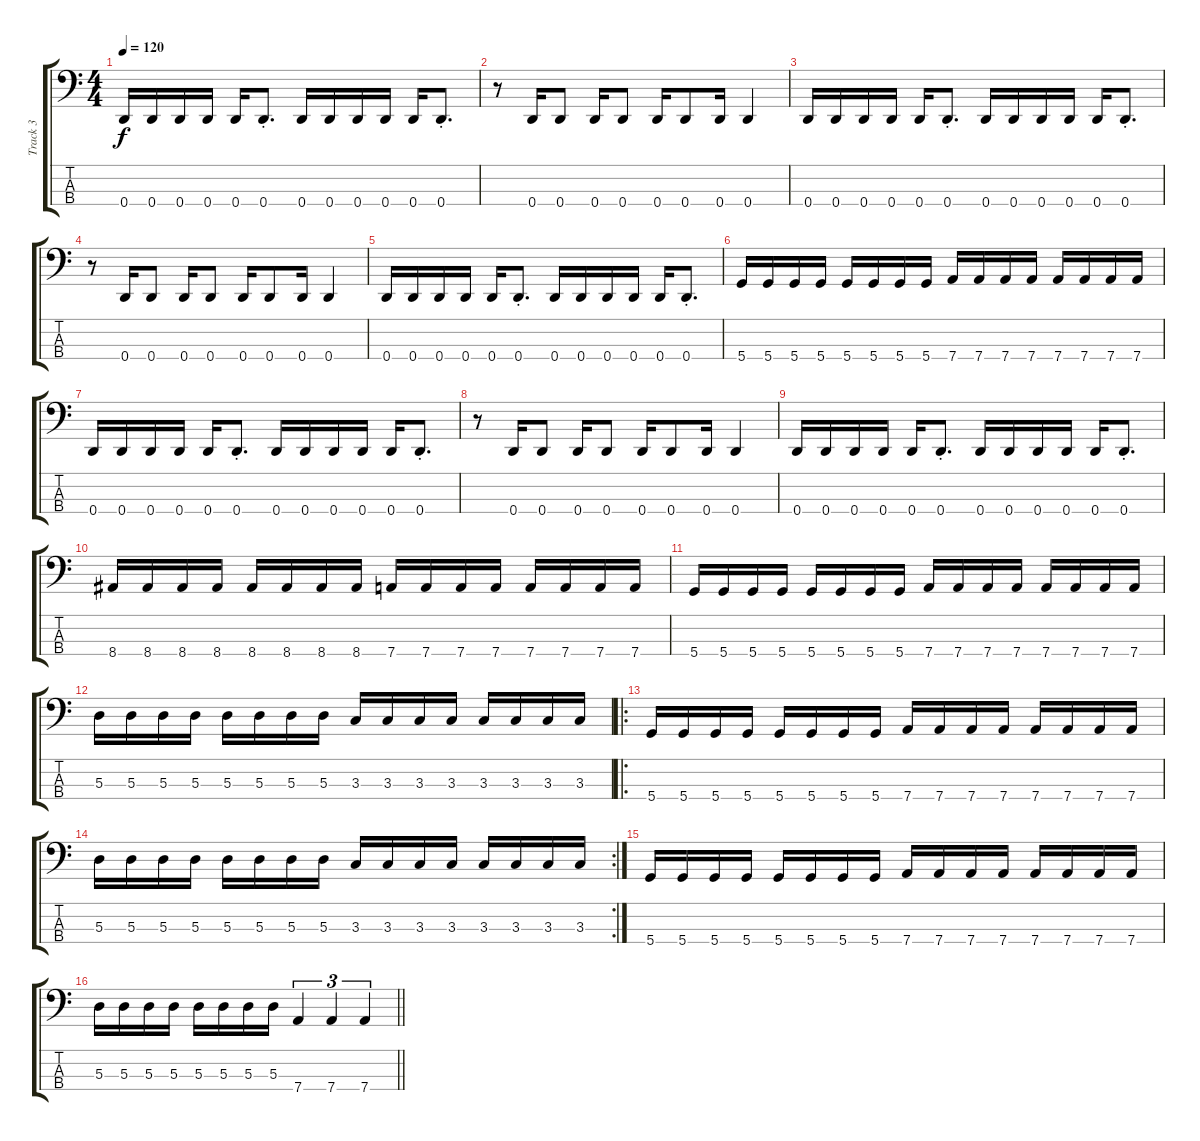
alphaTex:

\track ("Track 3" "Track 3") {instrument electricbasspick}
\staff {score tabs}
\tuning (G2 D2 A1 D1) {hide}
\ts (4 4)
\tempo 120
\clef f4
\ks c
0.4.16{dy f} 0.4.16 0.4.16 0.4.16 0.4.16 0.4{st}.8{d} 0.4.16 0.4.16 0.4.16 0.4.16 0.4.16 0.4{st}.8{d} |
r.8 0.4.16 0.4.8 0.4.16 0.4.8 0.4.16 0.4.8 0.4.16 0.4.4 |
0.4.16 0.4.16 0.4.16 0.4.16 0.4.16 0.4{st}.8{d} 0.4.16 0.4.16 0.4.16 0.4.16 0.4.16 0.4{st}.8{d} |
r.8 0.4.16 0.4.8 0.4.16 0.4.8 0.4.16 0.4.8 0.4.16 0.4.4 |
0.4.16 0.4.16 0.4.16 0.4.16 0.4.16 0.4{st}.8{d} 0.4.16 0.4.16 0.4.16 0.4.16 0.4.16 0.4{st}.8{d} |
5.4.16 5.4.16 5.4.16 5.4.16 5.4.16 5.4.16 5.4.16 5.4.16 7.4.16 7.4.16 7.4.16 7.4.16 7.4.16 7.4.16 7.4.16 7.4.16 |
0.4.16 0.4.16 0.4.16 0.4.16 0.4.16 0.4{st}.8{d} 0.4.16 0.4.16 0.4.16 0.4.16 0.4.16 0.4{st}.8{d} |
r.8 0.4.16 0.4.8 0.4.16 0.4.8 0.4.16 0.4.8 0.4.16 0.4.4 |
0.4.16 0.4.16 0.4.16 0.4.16 0.4.16 0.4{st}.8{d} 0.4.16 0.4.16 0.4.16 0.4.16 0.4.16 0.4{st}.8{d} |
8.4.16 8.4.16 8.4.16 8.4.16 8.4.16 8.4.16 8.4.16 8.4.16 7.4.16 7.4.16 7.4.16 7.4.16 7.4.16 7.4.16 7.4.16 7.4.16 |
5.4.16 5.4.16 5.4.16 5.4.16 5.4.16 5.4.16 5.4.16 5.4.16 7.4.16 7.4.16 7.4.16 7.4.16 7.4.16 7.4.16 7.4.16 7.4.16 |
5.3.16 5.3.16 5.3.16 5.3.16 5.3.16 5.3.16 5.3.16 5.3.16 3.3.16 3.3.16 3.3.16 3.3.16 3.3.16 3.3.16 3.3.16 3.3.16 |
\ro
5.4.16 5.4.16 5.4.16 5.4.16 5.4.16 5.4.16 5.4.16 5.4.16 7.4.16 7.4.16 7.4.16 7.4.16 7.4.16 7.4.16 7.4.16 7.4.16 |
\rc 2
5.3.16 5.3.16 5.3.16 5.3.16 5.3.16 5.3.16 5.3.16 5.3.16 3.3.16 3.3.16 3.3.16 3.3.16 3.3.16 3.3.16 3.3.16 3.3.16 |
5.4.16 5.4.16 5.4.16 5.4.16 5.4.16 5.4.16 5.4.16 5.4.16 7.4.16 7.4.16 7.4.16 7.4.16 7.4.16 7.4.16 7.4.16 7.4.16 |
\barLineRight lightlight
5.3.16 5.3.16 5.3.16 5.3.16 5.3.16 5.3.16 5.3.16 5.3.16 7.4.4{tu (3 2)} 7.4.4{tu (3 2)} 7.4.4{tu (3 2)}
